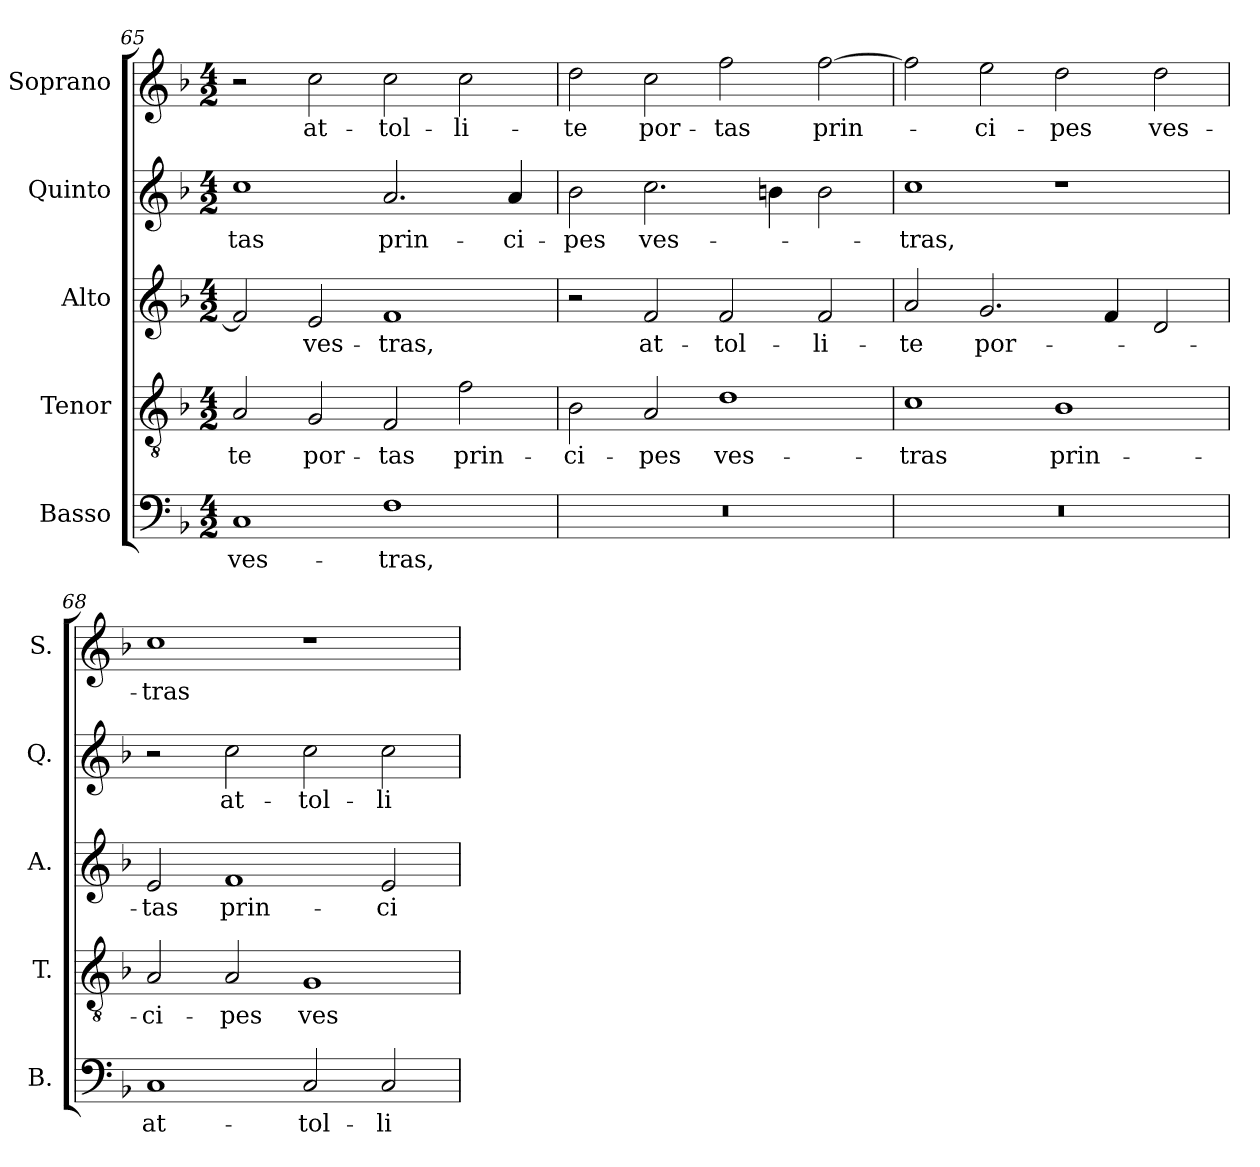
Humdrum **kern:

**kern	**text	**kern	**text	**kern	**text	**kern	**text	**kern	**text
*part5	*part5	*part4	*part4	*part3	*part3	*part2	*part2	*part1	*part1
*staff5	*staff5	*staff4	*staff4	*staff3	*staff3	*staff2	*staff2	*staff1	*staff1
*I"Basso	*	*I"Tenor	*	*I"Alto	*	*I"Quinto	*	*I"Soprano	*
*I'B.	*	*I'T.	*	*I'A.	*	*I'Q.	*	*I'S.	*
*clefF4	*	*clefGv2	*	*clefG2	*	*clefG2	*	*clefG2	*
*	*	*ITrd7c12	*	*	*	*	*	*	*
*k[b-]	*	*k[b-]	*	*k[b-]	*	*k[b-]	*	*k[b-]	*
*F:	*	*F:	*	*F:	*	*F:	*	*F:	*
*M4/2	*	*M4/2	*	*M4/2	*	*M4/2	*	*M4/2	*
=65	=65	=65	=65	=65	=65	=65	=65	=65	=65
!	!LO:LY:b:color=#000000	!	!	!	!	!	!	!	!
!	!	!	!LO:LY:b:color=#000000	!	!	!	!	!	!
!	!	!	!	!	!	!	!LO:LY:b:color=#000000	!	!
1Ci	ves-	2AAi/	-te	2fi/]	.	1cci	-tas	2r	.
!	!	!	!LO:LY:b:color=#000000	!	!	!	!	!	!
!	!	!	!	!	!LO:LY:b:color=#000000	!	!	!	!
!	!	!	!	!	!	!	!	!	!LO:LY:b:color=#000000
.	.	2GGi/	por-	2ei/	ves-	.	.	2cci\	at-
!	!LO:LY:b:color=#000000	!	!	!	!	!	!	!	!
!	!	!	!LO:LY:b:color=#000000	!	!	!	!	!	!
!	!	!	!	!	!LO:LY:b:color=#000000	!	!	!	!
!	!	!	!	!	!	!	!LO:LY:b:color=#000000	!	!
!	!	!	!	!	!	!	!	!	!LO:LY:b:color=#000000
1Fi	-tras,	2FFi/	-tas	1fi	-tras,	2.ai/	prin-	2cci\	-tol-
!	!	!	!LO:LY:b:color=#000000	!	!	!	!	!	!
!	!	!	!	!	!	!	!	!	!LO:LY:b:color=#000000
.	.	2Fi\	prin-	.	.	.	.	2cci\	-li-
!	!	!	!	!	!	!	!LO:LY:b:color=#000000	!	!
.	.	.	.	.	.	4ai/	-ci-	.	.
=66	=66	=66	=66	=66	=66	=66	=66	=66	=66
!LO:N:vis=1	!	!	!	!	!	!	!	!	!
!	!	!	!LO:LY:b:color=#000000	!	!	!	!	!	!
!	!	!	!	!	!	!	!LO:LY:b:color=#000000	!	!
!	!	!	!	!	!	!	!	!	!LO:LY:b:color=#000000
0r	.	2BB-i\	-ci-	2r	.	2b-i\	-pes	2ddi\	-te
!	!	!	!LO:LY:b:color=#000000	!	!	!	!	!	!
!	!	!	!	!	!LO:LY:b:color=#000000	!	!	!	!
!	!	!	!	!	!	!	!LO:LY:b:color=#000000	!	!
!	!	!	!	!	!	!	!	!	!LO:LY:b:color=#000000
.	.	2AAi/	-pes	2fi/	at-	2.cci\	ves-	2cci\	por-
!	!	!	!LO:LY:b:color=#000000	!	!	!	!	!	!
!	!	!	!	!	!LO:LY:b:color=#000000	!	!	!	!
!	!	!	!	!	!	!	!	!	!LO:LY:b:color=#000000
.	.	1Di	ves-	2fi/	-tol-	.	.	2ffi\	-tas
.	.	.	.	.	.	4bni\	.	.	.
!	!	!	!	!	!LO:LY:b:color=#000000	!	!	!	!
!	!	!	!	!	!	!	!	!	!LO:LY:b:color=#000000
.	.	.	.	2fi/	-li-	2bi\	.	[2ffi\	prin-
=67	=67	=67	=67	=67	=67	=67	=67	=67	=67
!LO:N:vis=1	!	!	!	!	!	!	!	!	!
!	!	!	!LO:LY:b:color=#000000	!	!	!	!	!	!
!	!	!	!	!	!LO:LY:b:color=#000000	!	!	!	!
!	!	!	!	!	!	!	!LO:LY:b:color=#000000	!	!
0r	.	1Ci	-tras	2ai/	-te	1cci	-tras,	2ffi\]	.
!	!	!	!	!	!LO:LY:b:color=#000000	!	!	!	!
!	!	!	!	!	!	!	!	!	!LO:LY:b:color=#000000
.	.	.	.	2.gi/	por-	.	.	2eei\	-ci-
!	!	!	!LO:LY:b:color=#000000	!	!	!	!	!	!
!	!	!	!	!	!	!	!	!	!LO:LY:b:color=#000000
.	.	1BB-i	prin-	.	.	1r	.	2ddi\	-pes
.	.	.	.	4fi/	.	.	.	.	.
!	!	!	!	!	!	!	!	!	!LO:LY:b:color=#000000
.	.	.	.	2di/	.	.	.	2ddi\	ves-
!!LO:LB:g=z
=68	=68	=68	=68	=68	=68	=68	=68	=68	=68
!	!LO:LY:b:color=#000000	!	!	!	!	!	!	!	!
!	!	!	!LO:LY:b:color=#000000	!	!	!	!	!	!
!	!	!	!	!	!LO:LY:b:color=#000000	!	!	!	!
!	!	!	!	!	!	!	!	!	!LO:LY:b:color=#000000
1Ci	at-	2AAi/	-ci-	2ei/	-tas	2r	.	1cci	-tras
!	!	!	!LO:LY:b:color=#000000	!	!	!	!	!	!
!	!	!	!	!	!LO:LY:b:color=#000000	!	!	!	!
!	!	!	!	!	!	!	!LO:LY:b:color=#000000	!	!
.	.	2AAi/	-pes	1fi	prin-	2cci\	at-	.	.
!	!LO:LY:b:color=#000000	!	!	!	!	!	!	!	!
!	!	!	!LO:LY:b:color=#000000	!	!	!	!	!	!
!	!	!	!	!	!	!	!LO:LY:b:color=#000000	!	!
2Ci/	-tol-	1GGi	ves-	.	.	2cci\	-tol-	1r	.
!	!LO:LY:b:color=#000000	!	!	!	!	!	!	!	!
!	!	!	!	!	!LO:LY:b:color=#000000	!	!	!	!
!	!	!	!	!	!	!	!LO:LY:b:color=#000000	!	!
2Ci/	-li-	.	.	2ei/	-ci-	2cci\	-li-	.	.
=	=	=	=	=	=	=	=	=	=
*-	*-	*-	*-	*-	*-	*-	*-	*-	*-
